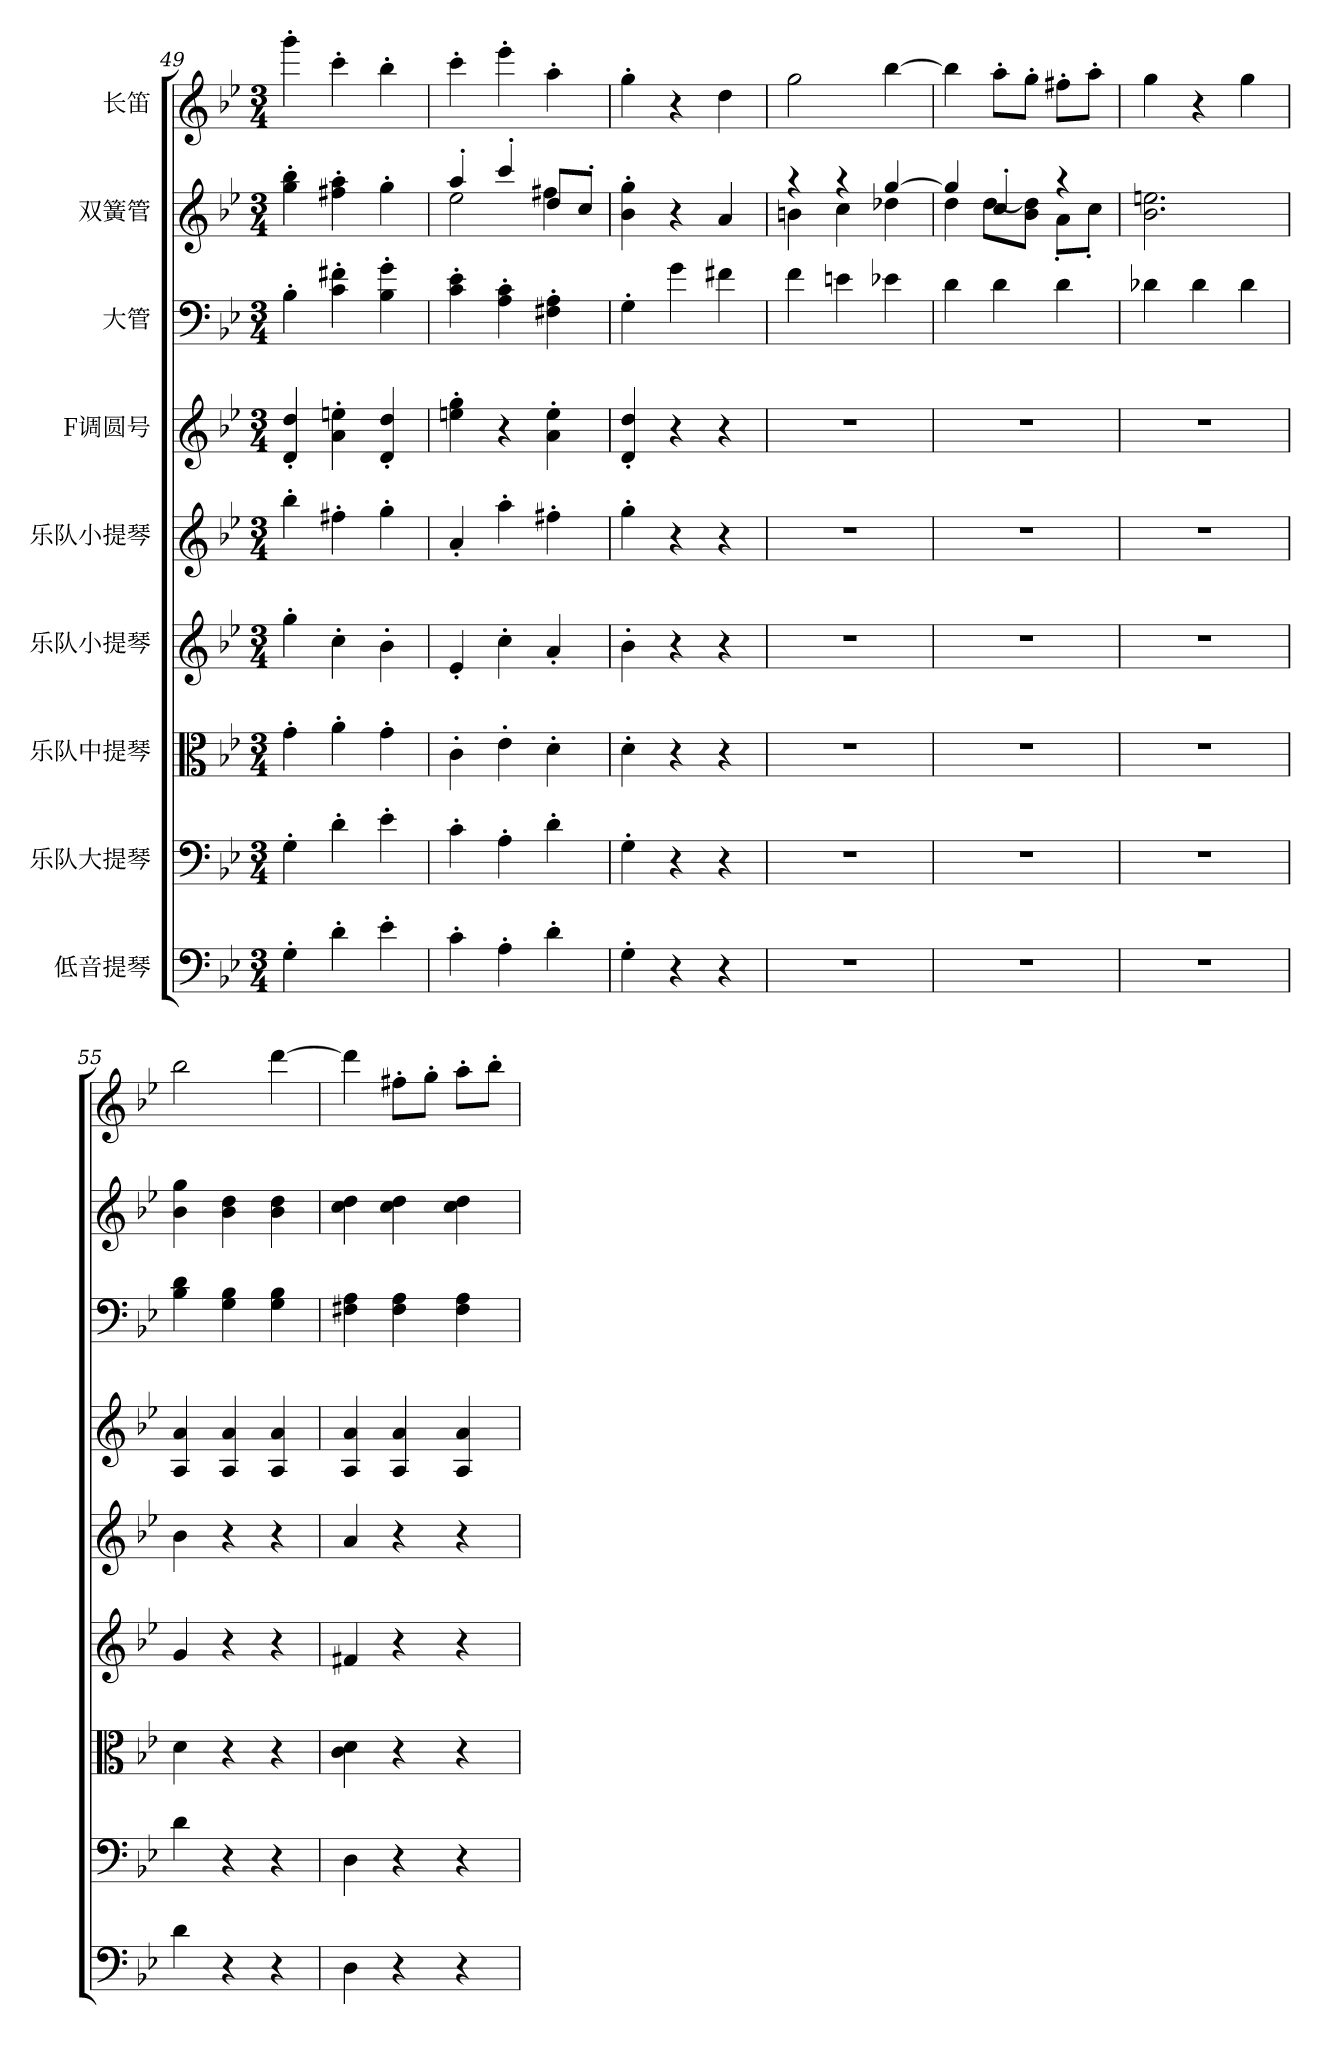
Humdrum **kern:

**kern	**kern	**kern	**kern	**kern	**kern	**kern	**kern	**kern
*part9	*part8	*part7	*part6	*part5	*part4	*part3	*part2	*part1
*staff9	*staff8	*staff7	*staff6	*staff5	*staff4	*staff3	*staff2	*staff1
*I"低音提琴	*I"乐队大提琴	*I"乐队中提琴	*I"乐队小提琴	*I"乐队小提琴	*I"F调圆号	*I"大管	*I"双簧管	*I"长笛
*clefF4	*clefF4	*clefC3	*clefG2	*clefG2	*clefG2	*clefF4	*clefG2	*clefG2
*ITrd7c12	*	*	*	*	*ITrd4c7	*	*	*
*k[b-e-]	*k[b-e-]	*k[b-e-]	*k[b-e-]	*k[b-e-]	*k[b-e-a-]	*k[b-e-]	*k[b-e-]	*k[b-e-]
*M3/4	*M3/4	*M3/4	*M3/4	*M3/4	*M3/4	*M3/4	*M3/4	*M3/4
=49	=49	=49	=49	=49	=49	=49	=49	=49
4GG'\	4G'\	4g'\	4gg'\	4bb-'\	4G/' 4g/'	4B-'\	4gg\' 4bb-\'	4ggg'\
4D'\	4d'\	4a'\	4cc'\	4ff#X'\	4d\' 4an\'	4c\' 4f#X\'	4ff#X\' 4aa\'	4ccc'\
4E-'\	4e-'\	4g'\	4b-'\	4gg'\	4G/' 4g/'	4B-\' 4g\'	4gg'\	4bb-'\
=50	=50	=50	=50	=50	=50	=50	=50	=50
*	*	*	*	*	*	*	*^	*
4C'\	4c'\	4c'\	4e-'/	4a'/	4an\' 4cc\'	4c\' 4e-\'	4aa'/	2ee-\	4ccc'\
4AA'\	4A'\	4e-'\	4cc'\	4aa'\	4r	4A\' 4c\'	4ccc'/	.	4eee-'\
4D'\	4d'\	4d'\	4a'/	4ff#X'\	4d\' 4a\'	4F#X\' 4A\'	8dd/L	4ff#X\	4aa'\
.	.	.	.	.	.	.	8cc'/J	.	.
*	*	*	*	*	*	*	*v	*v	*
=51	=51	=51	=51	=51	=51	=51	=51	=51
4GG'\	4G'\	4d'\	4b-'\	4gg'\	4G/' 4g/'	4G'\	4b-\' 4gg\'	4gg'\
4r	4r	4r	4r	4r	4r	4g\	4r	4r
4r	4r	4r	4r	4r	4r	4f#X\	4a/	4dd\
!!LO:PB:g=z
=52	=52	=52	=52	=52	=52	=52	=52	=52
*	*	*	*	*	*	*	*^	*
2.r	2.r	2.r	2.r	2.r	2.r	4f\	4r	4bn\	2gg\
.	.	.	.	.	.	4en\	4r	4cc\	.
.	.	.	.	.	.	4e-X\	[4gg/	4dd-X\	[4bb-\
=53	=53	=53	=53	=53	=53	=53	=53	=53	=53
2.r	2.r	2.r	2.r	2.r	2.r	4d\	4gg/]	4dd\	4bb-\]
.	.	.	.	.	.	4d\	4cc'/	[8dd\L	8aa'\L
.	.	.	.	.	.	.	.	8b-\ 8dd\]J	8gg'\J
.	.	.	.	.	.	4d\	4r	8a'\L	8ff#X'\L
.	.	.	.	.	.	.	.	8cc'\J	8aa'\J
*	*	*	*	*	*	*	*v	*v	*
=54	=54	=54	=54	=54	=54	=54	=54	=54
2.r	2.r	2.r	2.r	2.r	2.r	4d-X\	2.b-\ 2.een\	4gg\
.	.	.	.	.	.	4d-\	.	4r
.	.	.	.	.	.	4d-\	.	4gg\
=55	=55	=55	=55	=55	=55	=55	=55	=55
4D\	4d\	4d\	4g/	4b-\	4D/ 4d/	4B-\ 4d\	4b-\ 4gg\	2bb-\
4r	4r	4r	4r	4r	4D/ 4d/	4G\ 4B-\	4b-\ 4dd\	.
*	*	*	*	*	*	*	*	*MM135
4r	4r	4r	4r	4r	4D/ 4d/	4G\ 4B-\	4b-\ 4dd\	[4ddd\
=56	=56	=56	=56	=56	=56	=56	=56	=56
*	*	*	*	*	*	*	*	*MM134
4DD\	4D\	4c\ 4d\	4f#X/	4a/	4D/ 4d/	4F#X\ 4A\	4cc\ 4dd\	4ddd\]
*	*	*	*	*	*	*	*	*MM133
4r	4r	4r	4r	4r	4D/ 4d/	4F#\ 4A\	4cc\ 4dd\	8ff#X'\L
.	.	.	.	.	.	.	.	8gg'\J
*	*	*	*	*	*	*	*	*MM132
4r	4r	4r	4r	4r	4D/ 4d/	4F#\ 4A\	4cc\ 4dd\	8aa'\L
.	.	.	.	.	.	.	.	8bb-'\J
=	=	=	=	=	=	=	=	=
*-	*-	*-	*-	*-	*-	*-	*-	*-
